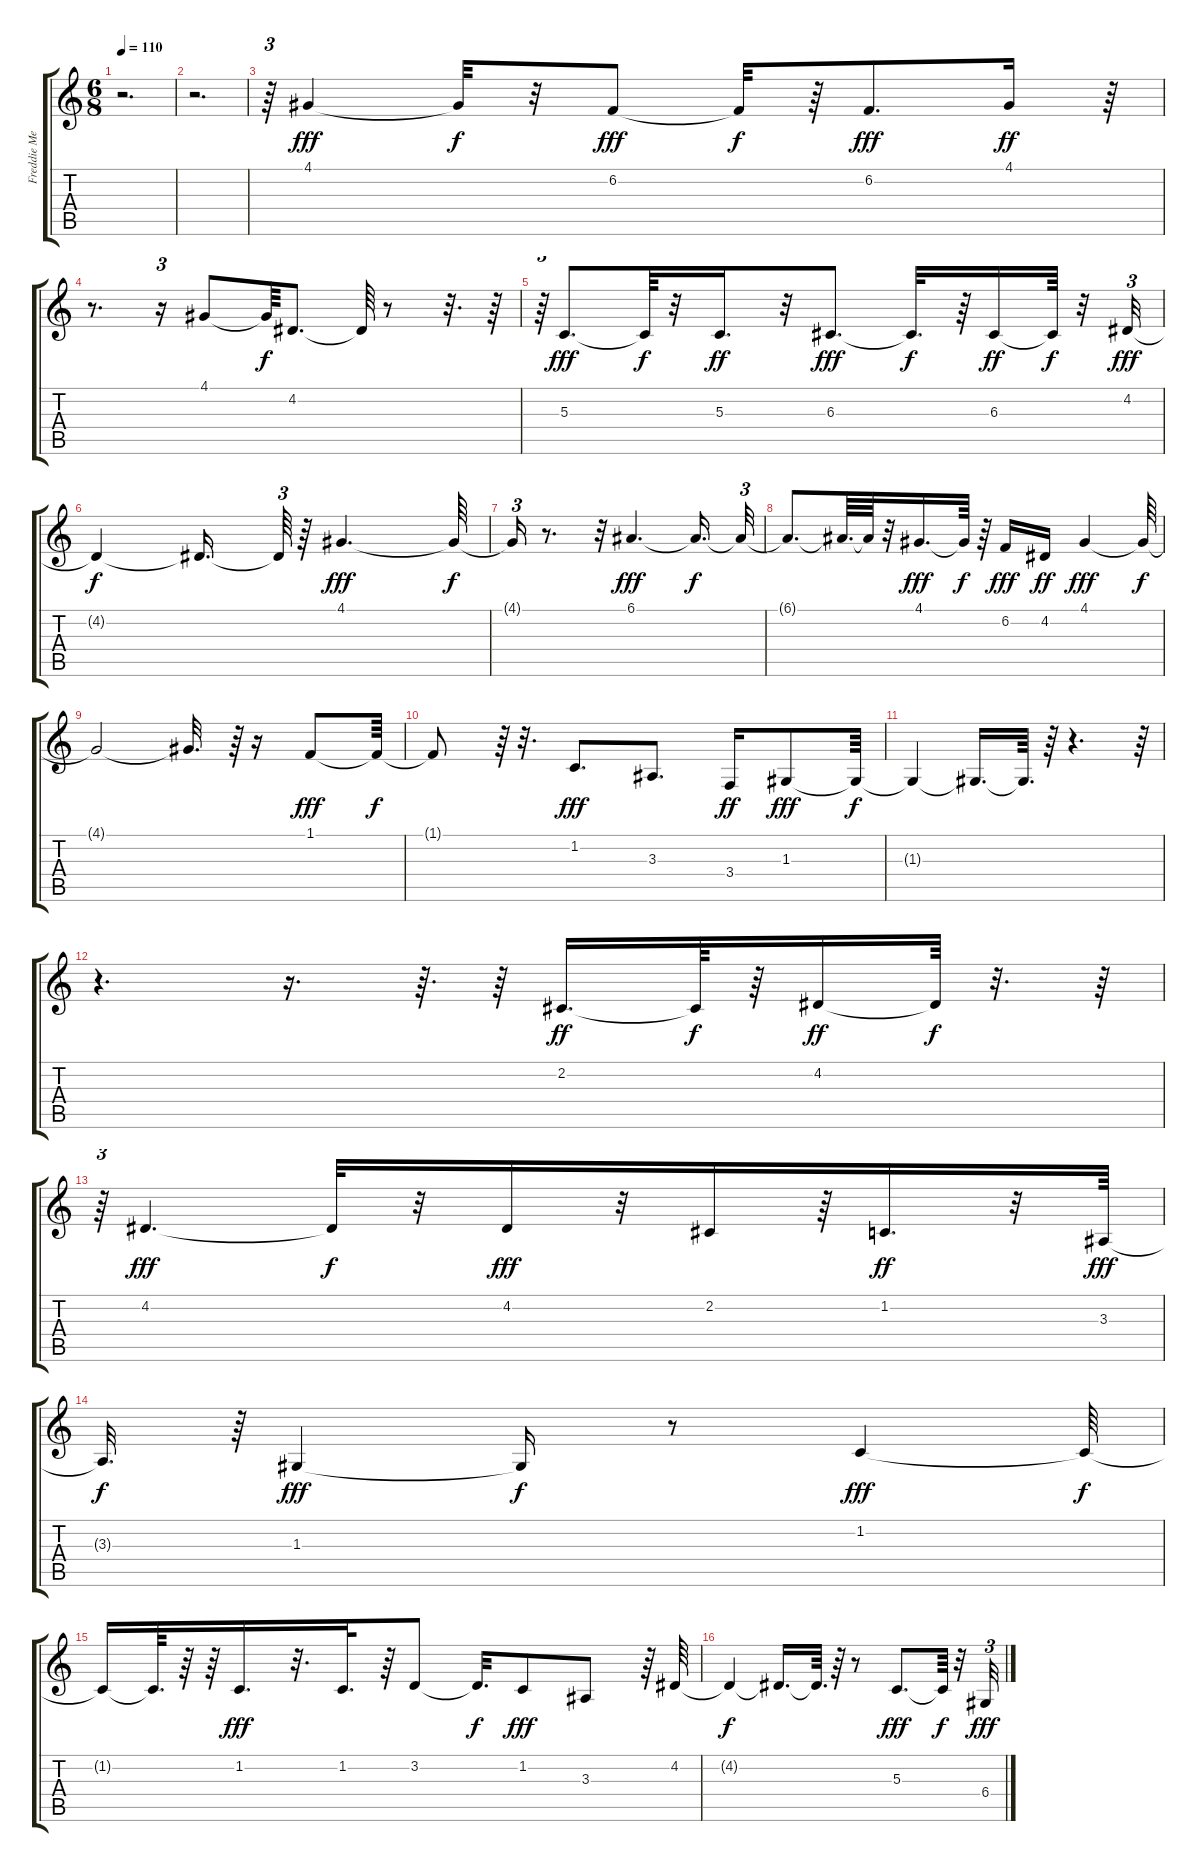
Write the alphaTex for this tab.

\track ("Freddie Mercury Voice" "Freddie Me") {mute instrument altosax}
\staff {score tabs}
\tuning (E4 B3 G3 D3 A2 E2) {hide}
\ts (6 8)
\tempo 110
\clef g2
\ks c
r.2{d dy f} |
r.2{d} |
r.64{tu (3 2)} 4.1.4{dy fff} 4.1{t}.32{dy f} r.32 6.2.8{dy fff} 6.2{t}.32{dy f} r.64 6.2.8{d dy fff} 4.1.16{dy ff} r.64 |
r.8{d} r.16{tu (3 2)} 4.1.8 4.1{t}.64{dy f} 4.2.8{d} 4.2{t}.64 r.8 r.32{d} r.64 |
r.64{tu (3 2)} 5.3.8{d dy fff} 5.3{t}.64{dy f} r.32 5.3.16{d dy ff} r.32 6.3.8{d dy fff} 6.3{t}.32{d dy f} r.64 6.3.16{dy ff} 6.3{t}.64{dy f} r.32 4.2.32{tu (3 2) dy fff} |
4.2{t}.4{dy f} 4.2{t}.16{d} 4.2{t}.64{tu (3 2)} r.64 4.1.4{d dy fff} 4.1{t}.64{dy f} |
4.1{t}.16{tu (3 2)} r.8{d} r.32 6.1.4{d dy fff} 6.1{t}.16{d dy f} 6.1{t}.32{tu (3 2)} |
6.1{t}.8{d} 6.1{t}.64{d} 6.1{t}.64 r.32 4.1.16{d dy fff} 4.1{t}.64{dy f} r.64 6.2.16{dy fff} 4.2.16{dy ff} 4.1.4{dy fff} 4.1{t}.64{dy f} |
4.1{t}.2 4.1{t}.32{d} r.64{tu (3 2)} r.16 1.1.8{dy fff} 1.1{t}.64{dy f} |
1.1{t}.8 r.64{tu (3 2)} r.32{d} 1.2.8{d dy fff} 3.3.8{d} 3.4.16{dy ff} 1.3.8{dy fff} 1.3{t}.64{dy f} |
1.3{t}.4 1.3{t}.16{d} 1.3{t}.64{d} r.64 r.4{d} r.64 |
r.4{d} r.16{d} r.64{d} r.64 2.2.16{d dy ff} 2.2{t}.64{dy f} r.64 4.2.16{dy ff} 4.2{t}.64{dy f} r.32{d} r.64 |
r.64{tu (3 2)} 4.2.4{d dy fff} 4.2{t}.32{dy f} r.32 4.2.16{dy fff} r.32 2.2.16 r.64 1.2.16{d dy ff} r.32 3.3.64{dy fff} |
3.3{t}.32{d dy f} r.64{tu (3 2)} 1.3.4{dy fff} 1.3{t}.16{dy f} r.8 1.2.4{dy fff} 1.2{t}.64{dy f} |
1.2{t}.16 1.2{t}.64{d} r.64 r.64 1.2.16{d dy fff} r.32{d} 1.2.32{d} r.64 3.2.8 3.2{t}.32{d dy f} 1.2.8{dy fff} 3.3.8 r.64 4.2.64 |
4.2{t}.4{dy f} 4.2{t}.16{d} 4.2{t}.64{d} r.64 r.8 5.3.8{d dy fff} 5.3{t}.64{dy f} r.32 6.4.32{tu (3 2) dy fff}
